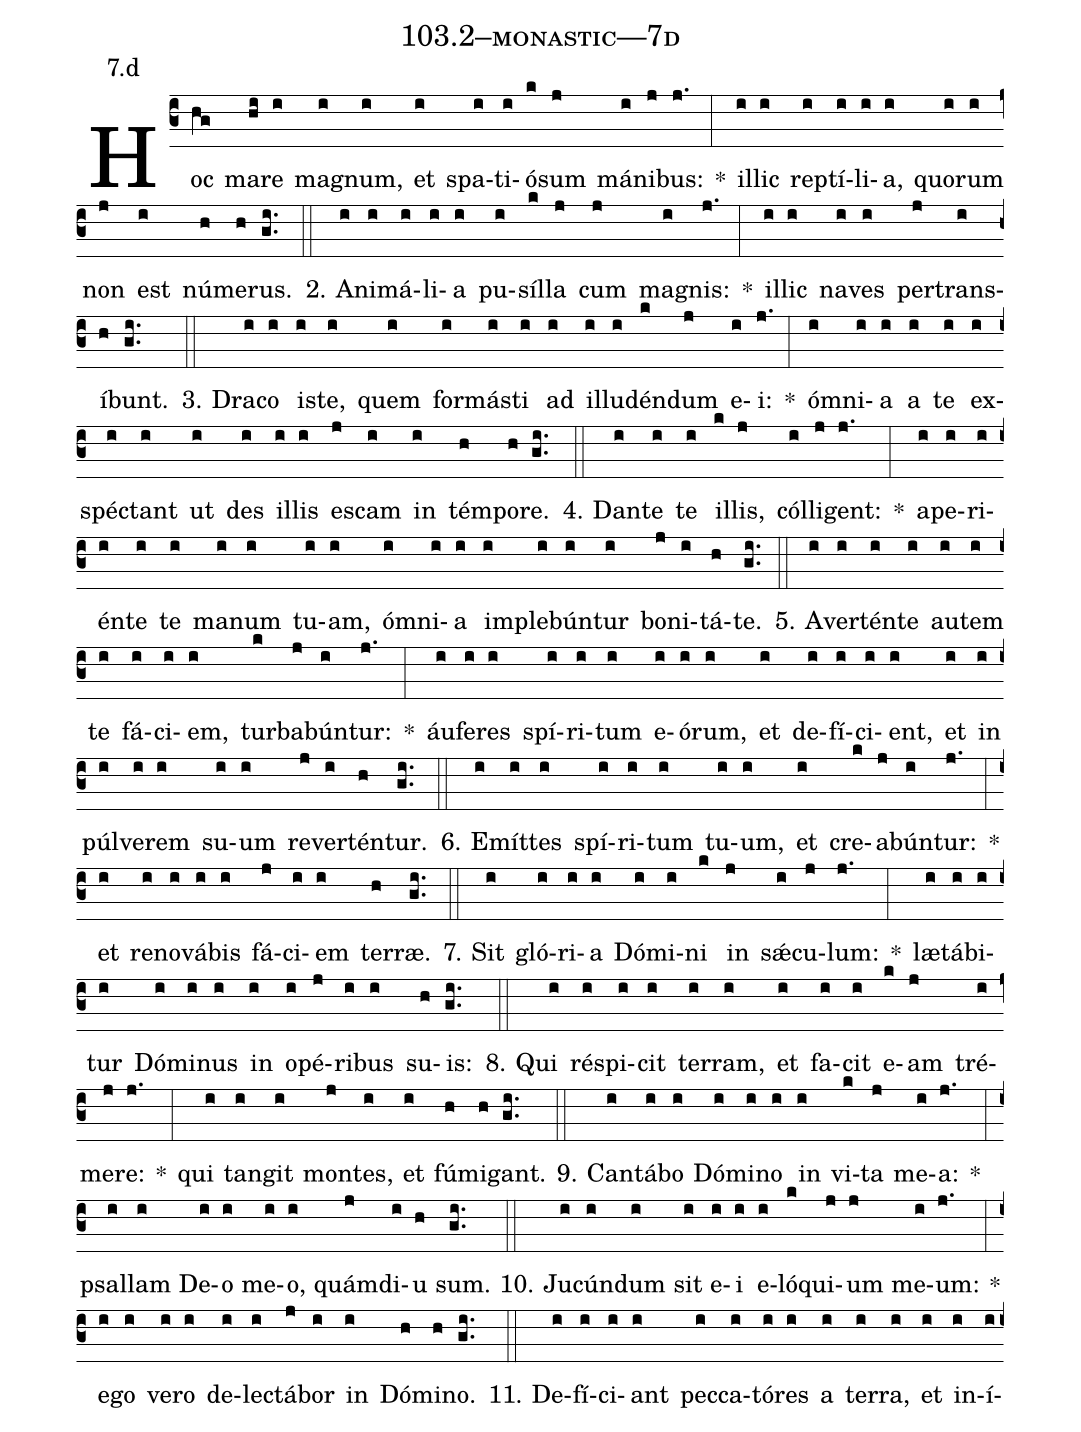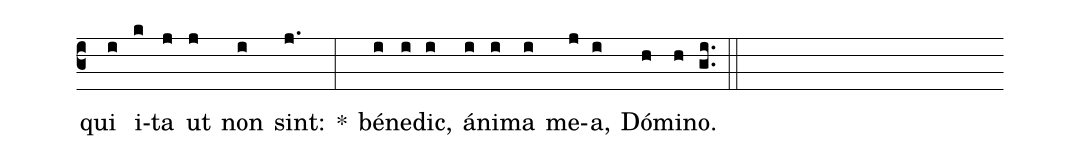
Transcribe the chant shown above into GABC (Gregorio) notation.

name: 103.2--monastic---7d;
annotation: 7.d;
%%
(c3)Hoc(hg) ma(hi)re(i) ma(i)gnum,(i) et(i) spa(i)ti(i)ó(k)sum(j) má(i)ni(j)bus:(j.) *(:) il(i)lic(i) rep(i)tí(i)li(i)a,(i) quo(i)rum(i) non(j) est(i) nú(h)me(h)rus.(gi..) (::)
2. A(i)ni(i)má(i)li(i)a(i) pu(i)síl(k)la(j) cum(j) ma(i)gnis:(j.) *(:) il(i)lic(i) na(i)ves(i) per(j)trans(i)í(h)bunt.(gi..) (::)
3. Dra(i)co(i) is(i)te,(i) quem(i) for(i)más(i)ti(i) ad(i) il(i)lu(i)dén(k)dum(j) e(i)i:(j.) *(:) óm(i)ni(i)a(i) a(i) te(i) ex(i)spéc(i)tant(i) ut(i) des(i) il(i)lis(i) es(j)cam(i) in(i) tém(h)po(h)re.(gi..) (::)
4. Dan(i)te(i) te(i) il(k)lis,(j) cól(i)li(j)gent:(j.) *(:) a(i)pe(i)ri(i)én(i)te(i) te(i) ma(i)num(i) tu(i)am,(i) óm(i)ni(i)a(i) im(i)ple(i)bún(i)tur(i) bo(j)ni(i)tá(h)te.(gi..) (::)
5. A(i)ver(i)tén(i)te(i) au(i)tem(i) te(i) fá(i)ci(i)em,(i) tur(k)ba(j)bún(i)tur:(j.) *(:) áu(i)fe(i)res(i) spí(i)ri(i)tum(i) e(i)ó(i)rum,(i) et(i) de(i)fí(i)ci(i)ent,(i) et(i) in(i) púl(i)ve(i)rem(i) su(i)um(i) re(j)ver(i)tén(h)tur.(gi..) (::)
6. E(i)mít(i)tes(i) spí(i)ri(i)tum(i) tu(i)um,(i) et(i) cre(k)a(j)bún(i)tur:(j.) *(:) et(i) re(i)no(i)vá(i)bis(i) fá(j)ci(i)em(i) ter(h)ræ.(gi..) (::)
7. Sit(i) gló(i)ri(i)a(i) Dó(i)mi(i)ni(k) in(j) sǽ(i)cu(j)lum:(j.) *(:) læ(i)tá(i)bi(i)tur(i) Dó(i)mi(i)nus(i) in(i) o(i)pé(j)ri(i)bus(i) su(h)is:(gi..) (::)
8. Qui(i) ré(i)spi(i)cit(i) ter(i)ram,(i) et(i) fa(i)cit(i) e(k)am(j) tré(i)me(j)re:(j.) *(:) qui(i) tan(i)git(i) mon(j)tes,(i) et(i) fú(h)mi(h)gant.(gi..) (::)
9. Can(i)tá(i)bo(i) Dó(i)mi(i)no(i) in(i) vi(k)ta(j) me(i)a:(j.) *(:) psal(i)lam(i) De(i)o(i) me(i)o,(i) quám(j)di(i)u(h) sum.(gi..) (::)
10. Ju(i)cún(i)dum(i) sit(i) e(i)i(i) e(i)ló(k)qui(j)um(j) me(i)um:(j.) *(:) e(i)go(i) ve(i)ro(i) de(i)lec(i)tá(j)bor(i) in(i) Dó(h)mi(h)no.(gi..) (::)
11. De(i)fí(i)ci(i)ant(i) pec(i)ca(i)tó(i)res(i) a(i) ter(i)ra,(i) et(i) in(i)í(i)qui(i) i(k)ta(j) ut(j) non(i) sint:(j.) *(:) bé(i)ne(i)dic,(i) á(i)ni(i)ma(i) me(j)a,(i) Dó(h)mi(h)no.(gi..) (::)
